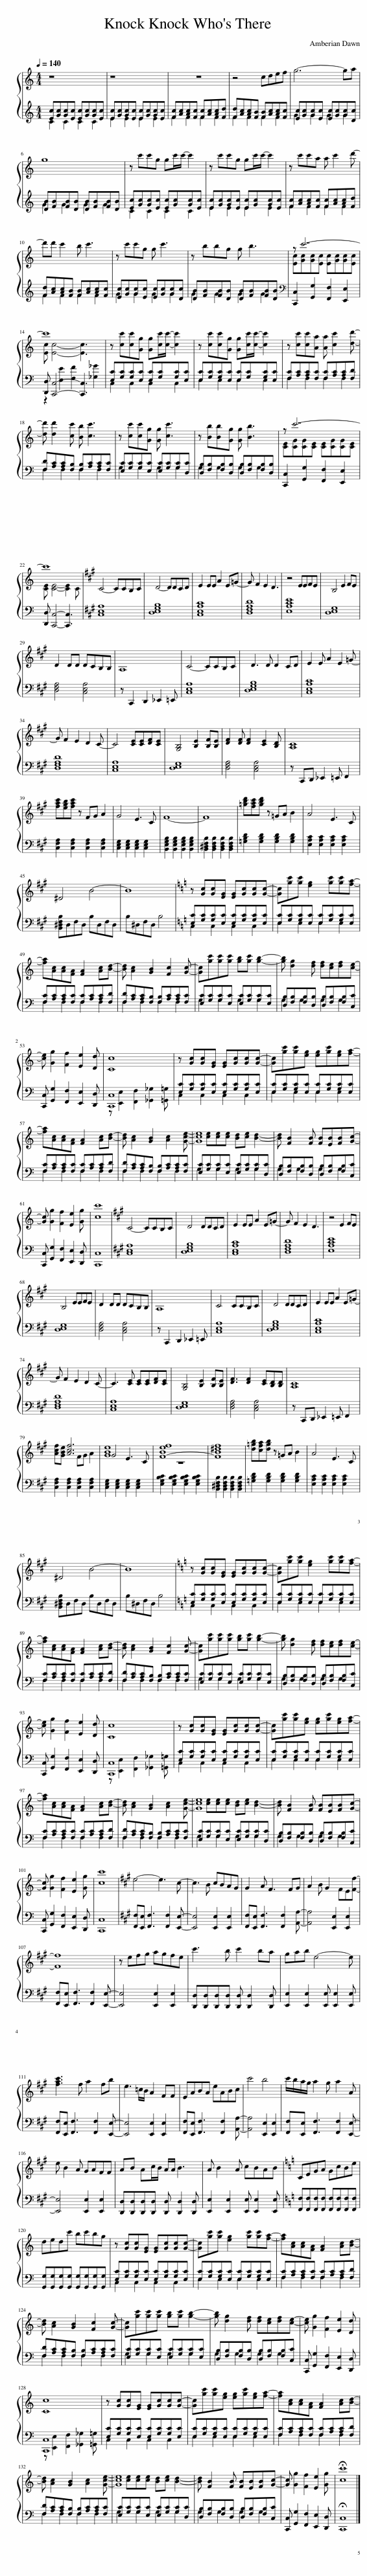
X:1
%%score { ( 1 4 ) | ( 2 3 ) }
L:1/8
Q:1/4=140
M:4/4
I:linebreak $
K:C
V:1 treble
V:4 treble
V:2 treble
V:3 treble
V:1
 z8 | z8 | z8 | z4 cdef | g6- ga |$ %5
 g8 | z c'c'g gc'/c'/- c'2 | z c'c'g gc'/c'/- c'2 | z c'c'a a c'2 d'- |$ d'd' c'2 b c'3 | %10
 z c'c'g g c'3 | z bbg g b3 | z c'7- |$ c'8 | z [cc'][cc'][Gg] [Gg][cc']/[cc']/- [cc']2 | %15
 z [cc'][cc'][Gg] [Gg][cc']/[cc']/- [cc']2 | z [cc'][cc'][Aa] [Aa] [cc']2 [dd']- |$ [dd'] [dd']2 [cc'] [Bb] [cc']3 | z [cc'][cc'][Gg] [Gg] [cc']3 | z [Bb][Bb][Gg] [Gg] [Bb]3 | %20
 z c'7- |$ c'8 |[K:A] C4- CCB,C | D4- DDCD | E2 EE A2 E=G- | %25
 G F2 E2 D3 | z4 EEFE | B,4 E2 FE |$ D2 DD DCB,B, | A,8 | %30
 C4- CCB,C | D3 D D2 CD | E2 E A2 E2 =G- |$ G F2 E2 D2 C- | C4 [CE][CE][DF][CE] | %35
 [G,B,]4 [B,E]2 [B,F][B,E] | [DF]2 [DF] [DF]2 [CE]2 [B,D] | [A,C]8 |$ [fac'][egb][fac'] z FG A2 | G4 E3 C | %40
 F8- | F8 | [=gbd'][fac'][gbd'] z =GA B2 | A4 E3 C |$ ^D4 B4- | %45
 B8 |[K:C] z [Gc][Gc][EG] [EG][Gc][Gc][Gc]- | [Gc][gc'][gc'] [eg]2 [gc'][gc'][fa]- |$ [fa][Ac][Ac][FA] [FA]2 [Ac][Bd]- | [Bd] [Ac]2 [GB]2 [Fc]2 [Gc]- | %50
 [Gc][gc'][gc'][gc'] [gb][gc'] [gb]2- | [gb] [dg]2 [df] [df][ce][df][ce]- |$ [ce] [Gg]2 [Ff]2 [Ee]2 [Dd] | [Cc]8 | z [Gc][Gc][EG] [EG][Gc][Gc][Gc]- | %55
 [Gc][gc'][gc'][eg] [eg][gc'][eg][fa]- |$ [fa][Ac][Ac][FA] [FA]2 [Ac][Bd]- | [Bd] [Ac]2 [GB]2 [Ac]2 [Gce]- | [Gce]8 | [Bd] [FB]2 [FB] [FB][EB][FB][Gc]- |$ %60
 [Gc] [Gg]2 [Ff]2 [Ee]2 [Gg] | [cc']8 |[K:A] C4- CCB,C | D4 DDCD | E2 EE A2 E=G- | %65
 G F2 E2 D3 | z4 E2 FE |$ B,4 EEFE | D2 DD DCB,B, | A,8 | %70
 C4 CCB,C | D4 DDCD | E2 EE A2 E=G- |$ G F2 E2 D2 C- | C3 [CE] [CE][CE][DF][CE] | %75
 [G,B,]4 [B,E]2 [B,F][B,E] | [DF]3 [DF]2 [CE][B,D][B,D] | [A,C]8 |$ [Acf][GBe] [Acf]6 | G4 E3 C | %80
 [F-Bef]8 | [FB^df]8 | [d=gb][cfa][dgb] z =GA B2 | A4 E3 C |$ ^D4 B4- | %85
 B8 |[K:C] z [Gc][Gc][EG] [EG][Gc][Gc][Gc]- | [Gc][gc'][gc'] [eg]2 [gc'][gc'][fa]- |$ [fa][Ac][Ac][FA] [FA]2 [Ac][Bd]- | [Bd] [Ac]2 [GB]2 [Fc]2 [Gc]- | %90
 [Gc][gc'][gc'][gc'] [gb][gc'] [gb]2- | [gb] [dg]2 [df] [df][ce][df][ce]- |$ [ce] [Gg]2 [Ff]2 [Ee]2 [Dd] | [Cc]8 | z [Gc][Gc][EG] [EG][Gc][Gc][Gc]- | %95
 [Gc][gc'][gc'][eg] [eg][gc'][eg][fa]- |$ [fa][Ac][Ac][FA] [FA]2 [Ac][Bd]- | [Bd] [Ac]2 [GB]2 [Ac]2 [Gce]- | [Gce]8 | [Bd] [FB]2 [FB] [FB][EB][FB][Gc]- |$ %100
 [Gc] [Gg]2 [Ff]2 [Ee]2 [Gg] | [cc']8 |[K:A] e4- e3 c- | c3 B cBAG | G2 A F3 FG | %105
 A2 B G2 FE[Ff]- |$ [Ff]8 | z efg agfe | c'3 b c'2 ba | gab e4- e |$ %110
 [fac']3 f a2 fb | e3 =c/B/ A2 FF | EABA eABc | c'4 b4 | c'/b/a/g/ a2 g a2 A |$ %115
 e B2 A GAFF | AB Ac/B/ A/A/ B3 | A B2 A cBAB |[K:C] CEGA GcBe |$ dedc' bc'bg | %120
 z [Gc][Gc][EG] [EG][Gc][Gc][Gc]- | [Gc][gc'][gc'] [eg]2 [gc'][gc'][fa]- | [fa][Ac][Ac][FA] [FA]2 [Ac][Bd]- |$ [Bd] [Ac]2 [GB]2 [Fc]2 [Gc]- | [Gc][gc'][gc'][gc'] [gb][gc'] [gb]2- | %125
 [gb] [dg]2 [df] [df][ce][df][ce]- | [ce] [Gg]2 [Ff]2 [Ee]2 [Dd] |$ [Cc]8 | z [Gc][Gc][EG] [EG][Gc][Gc][Gc]- | [Gc][gc'][gc'][eg] [eg][gc'][eg][fa]- | %130
 [fa][Ac][Ac][FA] [FA]2 [Ac][Bd]- |$ [Bd] [Ac]2 [GB]2 [Ac]2 [Gce]- | [Gce]8 | [Bd] [FB]2 [FB] [FB][EB][FB][Gc]- | [Gc] [Gg]2 [Ff]2 [Ee]2 [Gg] | %135
 !fermata![cc']8 |] %136
V:2
 [Ec][Gc][Gc][Ec] [Ec][Gc][Gc][Ec] | [Ec][Gc][Gc][Ec] [Ec][Gc][Gc][Ec] | [Fc][Ac][Ac][Fc] [Fc][Ac][Ac][Fd] | [Fd][Ac][Ac][FB] [FB][Ac][Ac][Fc] | [Ec][Gc][Gc][Ec] [Ec][Gc][Gc][Dc] |$ %5
 [DB][FB][FB][DB] [DB][FB][FB][DB] | [Ec][Gc][Gc][Ec] [Ec][Gc][Gc][Ec] | [Ec][Gc][Gc][Ec] [Ec][Gc][Gc][Ec] | [Fc][Ac][Ac][Fc] [Fc][Ac][Ac][Fd] |$ [Fd][Ac][Ac][FB] [FB][Ac][Ac][Fc] | %10
 [Ec][Gc][Gc][Ec] [Ec][Gc][Gc][Dc] | [DB][FB][FB][DB] [DB][FB][FB][DB] |[K:bass] [C,,C,]2 [G,,G,]2 [F,,F,]2 [E,,E,]2 |$ [D,,D,] [C,,C,]4- [C,,C,]3 | [E,C][G,C][G,C][E,C] [E,C][G,C][G,C][E,C] | %15
 [E,C][G,C][G,C][E,C] [E,C][G,C][G,C][E,C] | [F,C][A,C][A,C][F,C] [F,C][A,C][A,C][F,D] |$ [F,D][A,C][A,C][F,B,] [F,B,][A,C][A,C][F,C] | [E,C][G,C][G,C][E,C] [E,C][G,C][G,C][D,C] | [D,B,][F,B,][F,B,][D,B,] [D,B,][F,B,][F,B,][D,B,] | %20
 [C,,C,]2 [G,,G,]2 [F,,F,]2 [E,,E,]2 |$ [D,,D,] [C,,C,]4- [C,,C,]3 |[K:A] [C,E,A,]8 | [D,E,G,B,]8 | [C,E,A,C]8 | %25
 [D,F,A,D]8 | [E,A,CE]8 | [D,E,G,]8 |$ [D,F,A,]4 [C,E,A,]4 | z C,,2 D,,2 _E,,2 =E,, | %30
 [C,E,A,]8 | [D,E,G,B,]8 | [C,E,A,C]8 |$ [D,F,A,D]8 | [C,E,A,]8 | %35
 [D,E,G,]8 | [D,F,A,]4 [C,E,A,]4 | z C,,D,, _E,,2 =E,, F,,2 |$ [C,F,A,]2 [C,F,A,]2 [C,F,A,]2 [C,F,A,]2 | [C,E,G,]2 [C,E,G,]2 [C,E,G,]2 [C,E,G,]2 | %40
 [B,,E,G,B,]2 [B,,E,G,B,]2 [B,,E,G,B,]2 [B,,E,G,B,]2 | [B,,^D,F,B,]2 [B,,D,F,B,]2 [B,,D,F,B,]2 [B,,D,F,B,]2 | [=G,B,D]2 [G,B,D]2 [G,B,D]2 [G,B,D]2 | [E,A,C]2 [E,A,C]2 [E,A,C]2 [E,A,C]2 |$ [B,,^D,F,B,]D,F,D, B,D,F,D, | %45
 B,^D,F,D, B,4 |[K:C] [E,C][G,C][G,C][E,C] [E,C][G,C][G,C][E,C] | [E,C][G,C][G,C][E,C] [E,C][G,C][G,C][E,C] |$ [F,C][A,C][A,C][F,C] [F,C][A,C][A,C][F,D] | [F,D][A,C][A,C][F,B,] [F,B,][A,C][A,C][F,C] | %50
 [E,C][G,C][G,C][E,C] [E,C][G,C][G,C][E,C] | [D,B,][F,B,][F,B,][D,B,] [D,B,][F,B,][F,B,][C,C] |$ [C,,C,] [G,,G,]2 [F,,F,]2 [E,,E,]2 [D,,D,] | [C,,C,]8 | [E,C][G,C][G,C][E,C] [E,C][G,C][G,C][E,C] | %55
 [E,C][G,C][G,C][E,C] [E,C][G,C][G,C][E,C] |$ [F,C][A,C][A,C][F,C] [F,C][A,C][A,C][F,D] | [F,D][A,C][A,C][F,B,] [F,B,][A,C][A,C][F,C] | [E,C][G,C][G,C][E,C] [E,C][G,C][G,C][D,C] | [D,B,][F,B,][F,B,][D,B,] [D,B,][F,B,][F,B,][C,C] |$ %60
 [C,,C,] [G,,G,]2 [F,,F,]2 [E,,E,]2 [D,,D,] | [C,,C,]8 |[K:A] [C,E,A,]8 | [D,E,G,B,]8 | [C,E,A,C]8 | %65
 [D,F,A,D]8 | [E,A,CE]8 |$ [D,E,G,]8 | [D,F,A,]4 [C,E,A,]4 | z C,,2 D,,2 _E,,2 =E,, | %70
 [C,E,A,]8 | [D,E,G,B,]8 | [C,E,A,C]8 |$ [D,F,A,D]8 | [C,E,A,]8 | %75
 [D,E,G,]8 | [D,F,A,]4 [C,E,A,]4 | z C,,D,, _E,,2 =E,, F,,2 |$ [C,F,A,]2 [C,F,A,]2 [C,F,A,]2 [C,F,A,]2 | [C,E,G,]2 [C,E,G,]2 [C,E,G,]2 [C,E,G,]2 | %80
 [E,G,B,C]2 [E,G,B,C]2 [E,G,B,C]2 [E,G,B,C]2 | [B,,^D,F,B,]2 [B,,D,F,B,]2 [B,,D,F,B,]2 [B,,D,F,B,]2 | [=G,B,D]2 [G,B,D]2 [G,B,D]2 [G,B,D]2 | [E,A,C]2 [E,A,C]2 [E,A,C]2 [E,A,C]2 |$ [B,,^D,F,B,]D,F,D, B,D,F,D, | %85
 B,^D,F,D, B,4 |[K:C] [E,C][G,C][G,C][E,C] [E,C][G,C][G,C][E,C] | [E,C][G,C][G,C][E,C] [E,C][G,C][G,C][E,C] |$ [F,C][A,C][A,C][F,C] [F,C][A,C][A,C][F,D] | [F,D][A,C][A,C][F,B,] [F,B,][A,C][A,C][F,C] | %90
 [E,C][G,C][G,C][E,C] [E,C][G,C][G,C][E,C] | [D,B,][F,B,][F,B,][D,B,] [D,B,][F,B,][F,B,][C,C] |$ [C,,C,] [G,,G,]2 [F,,F,]2 [E,,E,]2 [D,,D,] | [C,,C,]8 | [E,C][G,C][G,C][E,C] [E,C][G,C][G,C][E,C] | %95
 [E,C][G,C][G,C][E,C] [E,C][G,C][G,C][E,C] |$ [F,C][A,C][A,C][F,C] [F,C][A,C][A,C][F,D] | [F,D][A,C][A,C][F,B,] [F,B,][A,C][A,C][F,C] | [E,C][G,C][G,C][E,C] [E,C][G,C][G,C][D,C] | [D,B,][F,B,][F,B,][D,B,] [D,B,][F,B,][F,B,][C,C] |$ %100
 [C,,C,] [G,,G,]2 [F,,F,]2 [E,,E,]2 [D,,D,] | [C,,C,]8 |[K:A] [F,,F,][E,,E,] [F,,F,]3 [F,,F,]2 [E,,E,]- | [E,,E,]4 [E,,E,]2 [E,,E,]2 | [F,,F,][E,,E,] [F,,F,]3 [F,,F,]2 [A,,A,]- | %105
 [A,,A,]4 [E,,E,]2 [E,,E,]2 |$ [F,,F,][E,,E,] [F,,F,]3 [F,,F,]2 [E,,E,]- | [E,,E,]4 [E,,E,]2 [E,,E,]2 | [D,,D,][D,,D,][D,,D,][D,,D,] [D,,D,] [D,,D,]2 [D,,D,] | [E,,E,]2 [E,,E,]2 [E,,E,] [E,,E,]2 [E,,E,] |$ %110
 [F,,F,][E,,E,] [F,,F,]3 [F,,F,]2 [E,,E,]- | [E,,E,]4 [E,,E,]2 [E,,E,]2 | [F,,F,][E,,E,] [F,,F,]3 [F,,F,]2 [A,,A,]- | [A,,A,]4 [E,,E,]2 [E,,E,]2 | [F,,F,][E,,E,] [F,,F,]3 [F,,F,]2 [E,,E,]- |$ %115
 [E,,E,]4 [E,,E,]2 [E,,E,]2 | [D,,D,][D,,D,][D,,D,][D,,D,] [D,,D,] [D,,D,]2 [D,,D,] | [E,,E,]2 [E,,E,]2 [E,,E,] [E,,E,]2 [E,,E,] |[K:C] [F,,F,][F,,F,][F,,F,][F,,F,] [F,,F,][F,,F,][F,,F,][F,,F,] |$ [G,,G,][G,,G,][G,,G,][G,,G,] [G,,G,][G,,G,][G,,G,][G,,G,] | %120
 [E,C][G,C][G,C][E,C] [E,C][G,C][G,C][E,C] | [E,C][G,C][G,C][E,C] [E,C][G,C][G,C][E,C] | [F,C][A,C][A,C][F,C] [F,C][A,C][A,C][F,D] |$ [F,D][A,C][A,C][F,B,] [F,B,][A,C][A,C][F,C] | [E,C][G,C][G,C][E,C] [E,C][G,C][G,C][E,C] | %125
 [D,B,][F,B,][F,B,][D,B,] [D,B,][F,B,][F,B,][C,C] | [C,,C,] [G,,G,]2 [F,,F,]2 [E,,E,]2 [D,,D,] |$ [C,,C,]8 | [E,C][G,C][G,C][E,C] [E,C][G,C][G,C][E,C] | [E,C][G,C][G,C][E,C] [E,C][G,C][G,C][E,C] | %130
 [F,C][A,C][A,C][F,C] [F,C][A,C][A,C][F,D] |$ [F,D][A,C][A,C][F,B,] [F,B,][A,C][A,C][F,C] | [E,C][G,C][G,C][E,C] [E,C][G,C][G,C][D,C] | [D,B,][F,B,][F,B,][D,B,] [D,B,][F,B,][F,B,][C,C] | [C,,C,] [G,,G,]2 [F,,F,]2 [E,,E,]2 [D,,D,] | %135
 !fermata![C,,C,]8 |] %136
V:3
 C2 C2 C2 C2 | E2 E2 E2 E2 | F2 F2 F2 F2 | F2 F2 F2 F2 | G2 G2 G2 G2 |$ %5
 G2 G2 G2 G2 | C2 C2 C2 C2 | E2 E2 E2 E2 | F2 F2 F2 F2 |$ F2 F2 F2 F2 | %10
 G2 G2 G2 G2 | G2 G2 G2 G2 |[K:bass] x8 |$ z2 [E,E]2 [F,F]2 [_G,_G]2 | C,2 C,2 C,2 C,2 | %15
 E,2 E,2 E,2 E,2 | F,2 F,2 F,2 F,2 |$ F,2 F,2 F,2 F,2 | G,2 G,2 G,2 G,2 | G,2 G,2 G,2 G,2 | %20
 x8 |$ x8 |[K:A] x8 | x8 | x8 | %25
 x8 | x8 | x8 |$ x8 | x8 | %30
 x8 | x8 | x8 |$ x8 | x8 | %35
 x8 | x8 | x8 |$ x8 | x8 | %40
 x8 | x8 | x8 | x8 |$ x8 | %45
 x8 |[K:C] C,2 C,2 C,2 C,2 | E,2 E,2 E,2 E,2 |$ F,2 F,2 F,2 F,2 | F,2 F,2 F,2 F,2 | %50
 G,2 G,2 G,2 G,2 | G,2 G,2 G,2 G,2 |$ x8 | z [E,,E,]2 [F,,F,]2 [_G,,_G,]2 [=G,,=G,] | C,2 C,2 C,2 C,2 | %55
 E,2 E,2 E,2 E,2 |$ F,2 F,2 F,2 F,2 | F,2 F,2 F,2 F,2 | G,2 G,2 G,2 G,2 | G,2 G,2 G,2 G,2 |$ %60
 x8 | x8 |[K:A] x8 | x8 | x8 | %65
 x8 | x8 |$ x8 | x8 | x8 | %70
 x8 | x8 | x8 |$ x8 | x8 | %75
 x8 | x8 | x8 |$ x8 | x8 | %80
 x8 | x8 | x8 | x8 |$ x8 | %85
 x8 |[K:C] C,2 C,2 C,2 C,2 | E,2 E,2 E,2 E,2 |$ F,2 F,2 F,2 F,2 | F,2 F,2 F,2 F,2 | %90
 G,2 G,2 G,2 G,2 | G,2 G,2 G,2 G,2 |$ x8 | z [E,,E,]2 [F,,F,]2 [_G,,_G,]2 [=G,,=G,] | C,2 C,2 C,2 C,2 | %95
 E,2 E,2 E,2 E,2 |$ F,2 F,2 F,2 F,2 | F,2 F,2 F,2 F,2 | G,2 G,2 G,2 G,2 | G,2 G,2 G,2 G,2 |$ %100
 x8 | x8 |[K:A] x8 | x8 | x8 | %105
 x8 |$ x8 | x8 | x8 | x8 |$ %110
 x8 | x8 | x8 | x8 | x8 |$ %115
 x8 | x8 | x8 |[K:C] x8 |$ x8 | %120
 C,2 C,2 C,2 C,2 | E,2 E,2 E,2 E,2 | F,2 F,2 F,2 F,2 |$ F,2 F,2 F,2 F,2 | G,2 G,2 G,2 G,2 | %125
 G,2 G,2 G,2 G,2 | x8 |$ z [E,,E,]2 [F,,F,]2 [_G,,_G,]2 [=G,,=G,] | C,2 C,2 C,2 C,2 | E,2 E,2 E,2 E,2 | %130
 F,2 F,2 F,2 F,2 |$ F,2 F,2 F,2 F,2 | G,2 G,2 G,2 G,2 | G,2 G,2 G,2 G,2 | x8 | %135
 x8 |] %136
V:4
 x8 | x8 | x8 | x8 | x8 |$ %5
 x8 | x8 | x8 | x8 |$ x8 | %10
 x8 | x8 | [Ec][Gc][Gc][Ec] [Ec][Gc][Gc][Ec] |$ [Ec] [Ec]4- [Ec]3 | x8 | %15
 x8 | x8 |$ x8 | x8 | x8 | %20
 [CE][CG][CG][CE] [CE][CG][CG][CE] |$ [CE] [CE]4- [CE]2 C |[K:A] x8 | x8 | x8 | %25
 x8 | x8 | x8 |$ x8 | x8 | %30
 x8 | x8 | x8 |$ x8 | x8 | %35
 x8 | x8 | x8 |$ x8 | x8 | %40
 x8 | x8 | x8 | x8 |$ x8 | %45
 x8 |[K:C] x8 | x8 |$ x8 | x8 | %50
 x8 | x8 |$ x8 | x8 | x8 | %55
 x8 |$ x8 | x8 | x [ce][ce][ce] [Bd][ce] [Bd]2- | x8 |$ %60
 x8 | x8 |[K:A] x8 | x8 | x8 | %65
 x8 | x8 |$ x8 | x8 | x8 | %70
 x8 | x8 | x8 |$ x8 | x8 | %75
 x8 | x8 | x8 |$ x4 FG A2 | [GBe]8 | %80
 z8 | x8 | x8 | x8 |$ x8 | %85
 x8 |[K:C] x8 | x8 |$ x8 | x8 | %90
 x8 | x8 |$ x8 | x8 | x8 | %95
 x8 |$ x8 | x8 | x [ce][ce][ce] [Bd][ce] [Bd]2- | x8 |$ %100
 x8 | x8 |[K:A] x8 | x8 | x8 | %105
 x8 |$ x8 | x8 | x8 | x8 |$ %110
 x8 | x8 | x8 | x8 | x8 |$ %115
 x8 | x8 | x8 |[K:C] x8 |$ x8 | %120
 x8 | x8 | x8 |$ x8 | x8 | %125
 x8 | x8 |$ x8 | x8 | x8 | %130
 x8 |$ x8 | x [ce][ce][ce] [Bd][ce] [Bd]2- | x8 | x8 | %135
 x8 |] %136
